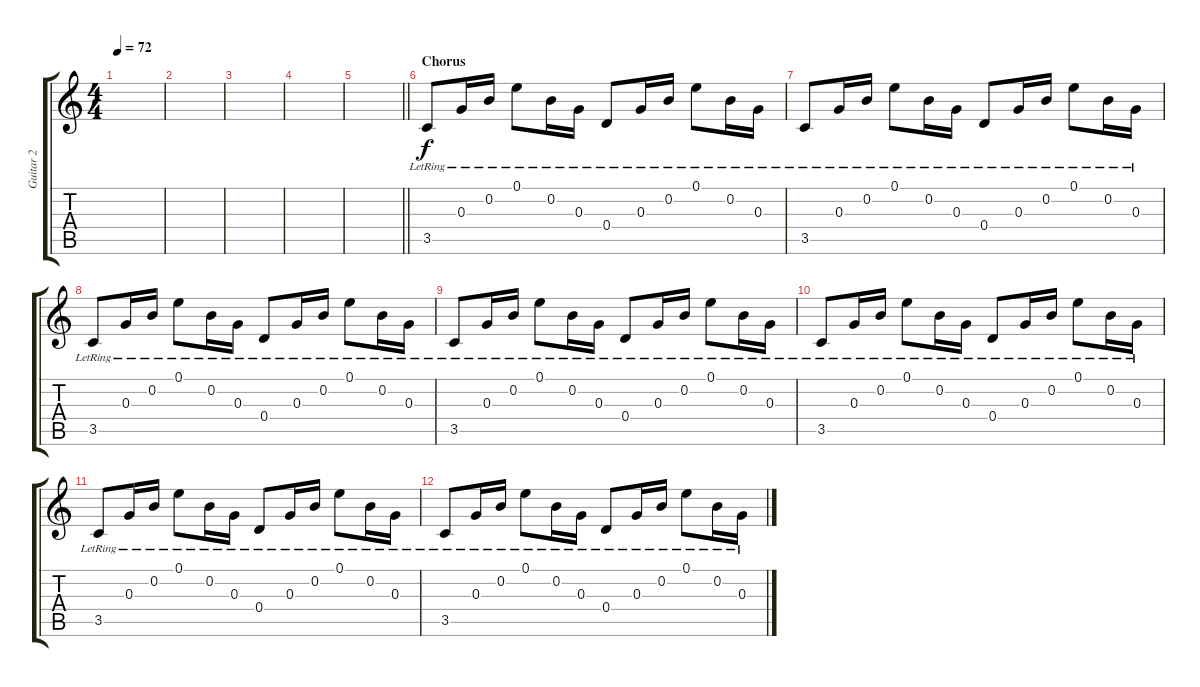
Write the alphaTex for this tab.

\track ("Guitar 2" "Guitar 2") {instrument electricguitarclean}
\staff {score tabs}
\tuning (E4 B3 G3 D3 A2 E2) {hide}
\ts (4 4)
\tempo 72
\clef g2
\ks c
|
|
|
|
\barLineRight lightlight
|
\section ("" "Chorus")
3.5{lr}.8 0.3{lr}.16 0.2{lr}.16 0.1{lr}.8 0.2{lr}.16 0.3{lr}.16 0.4{lr}.8 0.3{lr}.16 0.2{lr}.16 0.1{lr}.8 0.2{lr}.16 0.3{lr}.16 |
3.5{lr}.8 0.3{lr}.16 0.2{lr}.16 0.1{lr}.8 0.2{lr}.16 0.3{lr}.16 0.4{lr}.8 0.3{lr}.16 0.2{lr}.16 0.1{lr}.8 0.2{lr}.16 0.3{lr}.16 |
3.5{lr}.8 0.3{lr}.16 0.2{lr}.16 0.1{lr}.8 0.2{lr}.16 0.3{lr}.16 0.4{lr}.8 0.3{lr}.16 0.2{lr}.16 0.1{lr}.8 0.2{lr}.16 0.3{lr}.16 |
3.5{lr}.8 0.3{lr}.16 0.2{lr}.16 0.1{lr}.8 0.2{lr}.16 0.3{lr}.16 0.4{lr}.8 0.3{lr}.16 0.2{lr}.16 0.1{lr}.8 0.2{lr}.16 0.3{lr}.16 |
3.5{lr}.8 0.3{lr}.16 0.2{lr}.16 0.1{lr}.8 0.2{lr}.16 0.3{lr}.16 0.4{lr}.8 0.3{lr}.16 0.2{lr}.16 0.1{lr}.8 0.2{lr}.16 0.3{lr}.16 |
3.5{lr}.8 0.3{lr}.16 0.2{lr}.16 0.1{lr}.8 0.2{lr}.16 0.3{lr}.16 0.4{lr}.8 0.3{lr}.16 0.2{lr}.16 0.1{lr}.8 0.2{lr}.16 0.3{lr}.16 |
3.5{lr}.8 0.3{lr}.16 0.2{lr}.16 0.1{lr}.8 0.2{lr}.16 0.3{lr}.16 0.4{lr}.8 0.3{lr}.16 0.2{lr}.16 0.1{lr}.8 0.2{lr}.16 0.3{lr}.16
